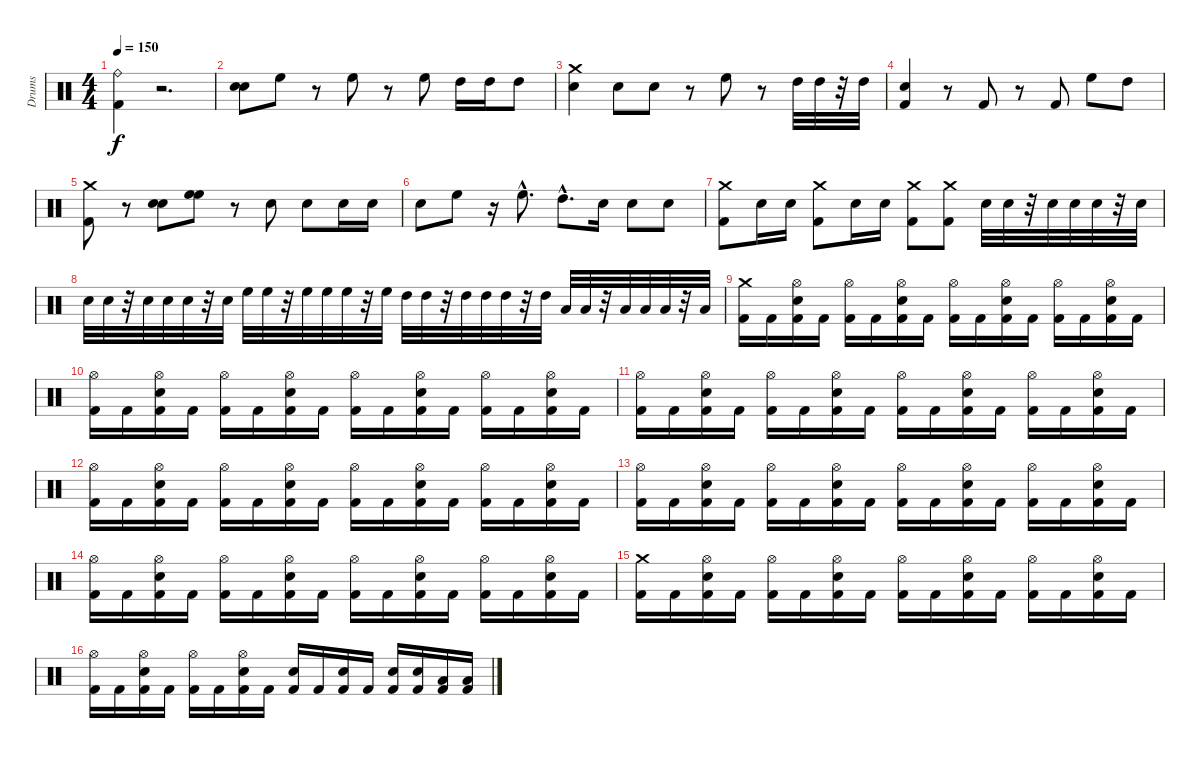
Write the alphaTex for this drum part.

\track ("Drums" "Drums") {instrument percussion}
\staff {score}
\articulation defaults
\ts (4 4)
\tempo 150
\clef neutral
\ks c
("Ride (bell)" "Kick (hit) 2").4{dy f} r.2{d} |
("Snare (hit) 2" "Snare (hit) 2").8 "High Floor Tom (hit)".8 r.8 "High Floor Tom (hit)".8 r.8 "High Floor Tom (hit)".8 "High Tom (hit)".16 "High Tom (hit)".16 "High Tom (hit)".8 |
("Crash medium (hit)" "Snare (hit) 2").4 "Snare (hit) 2".8 "Snare (hit) 2".8 r.8 "High Floor Tom (hit)".8 r.8 "High Tom (hit)".32 "High Tom (hit)".32 r.32 "High Tom (hit)".32 |
("Kick (hit) 2" "Snare (hit) 2").4 r.8 "Kick (hit) 2".8 r.8 "Kick (hit) 2".8 "High Floor Tom (hit)".8 "High Tom (hit)".8 |
("Kick (hit) 2" "Crash medium (hit)").8 r.8 ("Snare (hit) 2" "Snare (hit) 2").8 ("High Floor Tom (hit)" "High Floor Tom (hit)").8 r.8 "Snare (hit) 2".8 "Snare (hit) 2".8 "Snare (hit) 2".16 "Snare (hit) 2".16 |
"Snare (hit) 2".8 "High Floor Tom (hit)".8 r.16 "High Floor Tom (hit)"{hac}.8{d} "High Tom (hit)"{hac}.8{d} "Snare (hit) 2".16 "Snare (hit) 2".8 "Snare (hit) 2".8 |
("Crash medium (hit)" "Kick (hit) 2").8 "Snare (hit) 2".16 "Snare (hit) 2".16 ("Crash medium (hit)" "Kick (hit) 2").8 "Snare (hit) 2".16 "Snare (hit) 2".16 ("Kick (hit) 2" "Crash medium (hit)").8 ("Kick (hit) 2" "Crash medium (hit)").8 "Snare (hit) 2".32 "Snare (hit) 2".32 r.32 "Snare (hit) 2".32 "Snare (hit) 2".32 "Snare (hit) 2".32 r.32 "Snare (hit) 2".32 |
"Snare (hit) 2".32 "Snare (hit) 2".32 r.32 "Snare (hit) 2".32 "Snare (hit) 2".32 "Snare (hit) 2".32 r.32 "Snare (hit) 2".32 "High Floor Tom (hit)".32 "High Floor Tom (hit)".32 r.32 "High Floor Tom (hit)".32 "High Floor Tom (hit)".32 "High Floor Tom (hit)".32 r.32 "High Floor Tom (hit)".32 "High Tom (hit)".32 "High Tom (hit)".32 r.32 "High Tom (hit)".32 "High Tom (hit)".32 "High Tom (hit)".32 r.32 "High Tom (hit)".32 "Low Tom (hit)".32 "Low Tom (hit)".32 r.32 "Low Tom (hit)".32 "Low Tom (hit)".32 "Low Tom (hit)".32 r.32 "Low Tom (hit)".32 |
("Kick (hit) 2" "Crash medium (hit)").16 "Kick (hit) 2".16 ("Kick (hit) 2" "Snare (hit) 2" "Hi-Hat (open)").16 "Kick (hit) 2".16 ("Kick (hit) 2" "Hi-Hat (open)").16 "Kick (hit) 2".16 ("Kick (hit) 2" "Snare (hit) 2" "Hi-Hat (open)").16 "Kick (hit) 2".16 ("Kick (hit) 2" "Hi-Hat (open)").16 "Kick (hit) 2".16 ("Kick (hit) 2" "Snare (hit) 2" "Hi-Hat (open)").16 "Kick (hit) 2".16 ("Kick (hit) 2" "Hi-Hat (open)").16 "Kick (hit) 2".16 ("Kick (hit) 2" "Snare (hit) 2" "Hi-Hat (open)").16 "Kick (hit) 2".16 |
("Hi-Hat (open)" "Kick (hit) 2").16 "Kick (hit) 2".16 ("Kick (hit) 2" "Snare (hit) 2" "Hi-Hat (open)").16 "Kick (hit) 2".16 ("Kick (hit) 2" "Hi-Hat (open)").16 "Kick (hit) 2".16 ("Kick (hit) 2" "Snare (hit) 2" "Hi-Hat (open)").16 "Kick (hit) 2".16 ("Kick (hit) 2" "Hi-Hat (open)").16 "Kick (hit) 2".16 ("Kick (hit) 2" "Snare (hit) 2" "Hi-Hat (open)").16 "Kick (hit) 2".16 ("Kick (hit) 2" "Hi-Hat (open)").16 "Kick (hit) 2".16 ("Kick (hit) 2" "Snare (hit) 2" "Hi-Hat (open)").16 "Kick (hit) 2".16 |
("Hi-Hat (open)" "Kick (hit) 2").16 "Kick (hit) 2".16 ("Kick (hit) 2" "Snare (hit) 2" "Hi-Hat (open)").16 "Kick (hit) 2".16 ("Kick (hit) 2" "Hi-Hat (open)").16 "Kick (hit) 2".16 ("Kick (hit) 2" "Snare (hit) 2" "Hi-Hat (open)").16 "Kick (hit) 2".16 ("Kick (hit) 2" "Hi-Hat (open)").16 "Kick (hit) 2".16 ("Kick (hit) 2" "Snare (hit) 2" "Hi-Hat (open)").16 "Kick (hit) 2".16 ("Kick (hit) 2" "Hi-Hat (open)").16 "Kick (hit) 2".16 ("Kick (hit) 2" "Snare (hit) 2" "Hi-Hat (open)").16 "Kick (hit) 2".16 |
("Hi-Hat (open)" "Kick (hit) 2").16 "Kick (hit) 2".16 ("Kick (hit) 2" "Snare (hit) 2" "Hi-Hat (open)").16 "Kick (hit) 2".16 ("Kick (hit) 2" "Hi-Hat (open)").16 "Kick (hit) 2".16 ("Kick (hit) 2" "Snare (hit) 2" "Hi-Hat (open)").16 "Kick (hit) 2".16 ("Kick (hit) 2" "Hi-Hat (open)").16 "Kick (hit) 2".16 ("Kick (hit) 2" "Snare (hit) 2" "Hi-Hat (open)").16 "Kick (hit) 2".16 ("Kick (hit) 2" "Hi-Hat (open)").16 "Kick (hit) 2".16 ("Kick (hit) 2" "Snare (hit) 2" "Hi-Hat (open)").16 "Kick (hit) 2".16 |
("Hi-Hat (open)" "Kick (hit) 2").16 "Kick (hit) 2".16 ("Kick (hit) 2" "Snare (hit) 2" "Hi-Hat (open)").16 "Kick (hit) 2".16 ("Kick (hit) 2" "Hi-Hat (open)").16 "Kick (hit) 2".16 ("Kick (hit) 2" "Snare (hit) 2" "Hi-Hat (open)").16 "Kick (hit) 2".16 ("Kick (hit) 2" "Hi-Hat (open)").16 "Kick (hit) 2".16 ("Kick (hit) 2" "Snare (hit) 2" "Hi-Hat (open)").16 "Kick (hit) 2".16 ("Kick (hit) 2" "Hi-Hat (open)").16 "Kick (hit) 2".16 ("Kick (hit) 2" "Snare (hit) 2" "Hi-Hat (open)").16 "Kick (hit) 2".16 |
("Hi-Hat (open)" "Kick (hit) 2").16 "Kick (hit) 2".16 ("Kick (hit) 2" "Snare (hit) 2" "Hi-Hat (open)").16 "Kick (hit) 2".16 ("Kick (hit) 2" "Hi-Hat (open)").16 "Kick (hit) 2".16 ("Kick (hit) 2" "Snare (hit) 2" "Hi-Hat (open)").16 "Kick (hit) 2".16 ("Kick (hit) 2" "Hi-Hat (open)").16 "Kick (hit) 2".16 ("Kick (hit) 2" "Snare (hit) 2" "Hi-Hat (open)").16 "Kick (hit) 2".16 ("Kick (hit) 2" "Hi-Hat (open)").16 "Kick (hit) 2".16 ("Kick (hit) 2" "Snare (hit) 2" "Hi-Hat (open)").16 "Kick (hit) 2".16 |
("Crash medium (hit)" "Kick (hit) 2").16 "Kick (hit) 2".16 ("Kick (hit) 2" "Snare (hit) 2" "Hi-Hat (open)").16 "Kick (hit) 2".16 ("Kick (hit) 2" "Hi-Hat (open)").16 "Kick (hit) 2".16 ("Kick (hit) 2" "Snare (hit) 2" "Hi-Hat (open)").16 "Kick (hit) 2".16 ("Kick (hit) 2" "Hi-Hat (open)").16 "Kick (hit) 2".16 ("Kick (hit) 2" "Snare (hit) 2" "Hi-Hat (open)").16 "Kick (hit) 2".16 ("Kick (hit) 2" "Hi-Hat (open)").16 "Kick (hit) 2".16 ("Kick (hit) 2" "Snare (hit) 2" "Hi-Hat (open)").16 "Kick (hit) 2".16 |
("Hi-Hat (open)" "Kick (hit) 2").16 "Kick (hit) 2".16 ("Kick (hit) 2" "Snare (hit) 2" "Hi-Hat (open)").16 "Kick (hit) 2".16 ("Kick (hit) 2" "Hi-Hat (open)").16 "Kick (hit) 2".16 ("Kick (hit) 2" "Snare (hit) 2" "Hi-Hat (open)").16 "Kick (hit) 2".16 ("Snare (hit) 2" "Kick (hit) 2").16 "Kick (hit) 2".16 ("Kick (hit) 2" "Snare (hit) 2").16 "Kick (hit) 2".16 ("Snare (hit) 2" "Kick (hit) 2").16 ("Snare (hit) 2" "Kick (hit) 2").16 ("Low Tom (hit)" "Kick (hit) 2").16 ("Low Tom (hit)" "Kick (hit) 2").16
